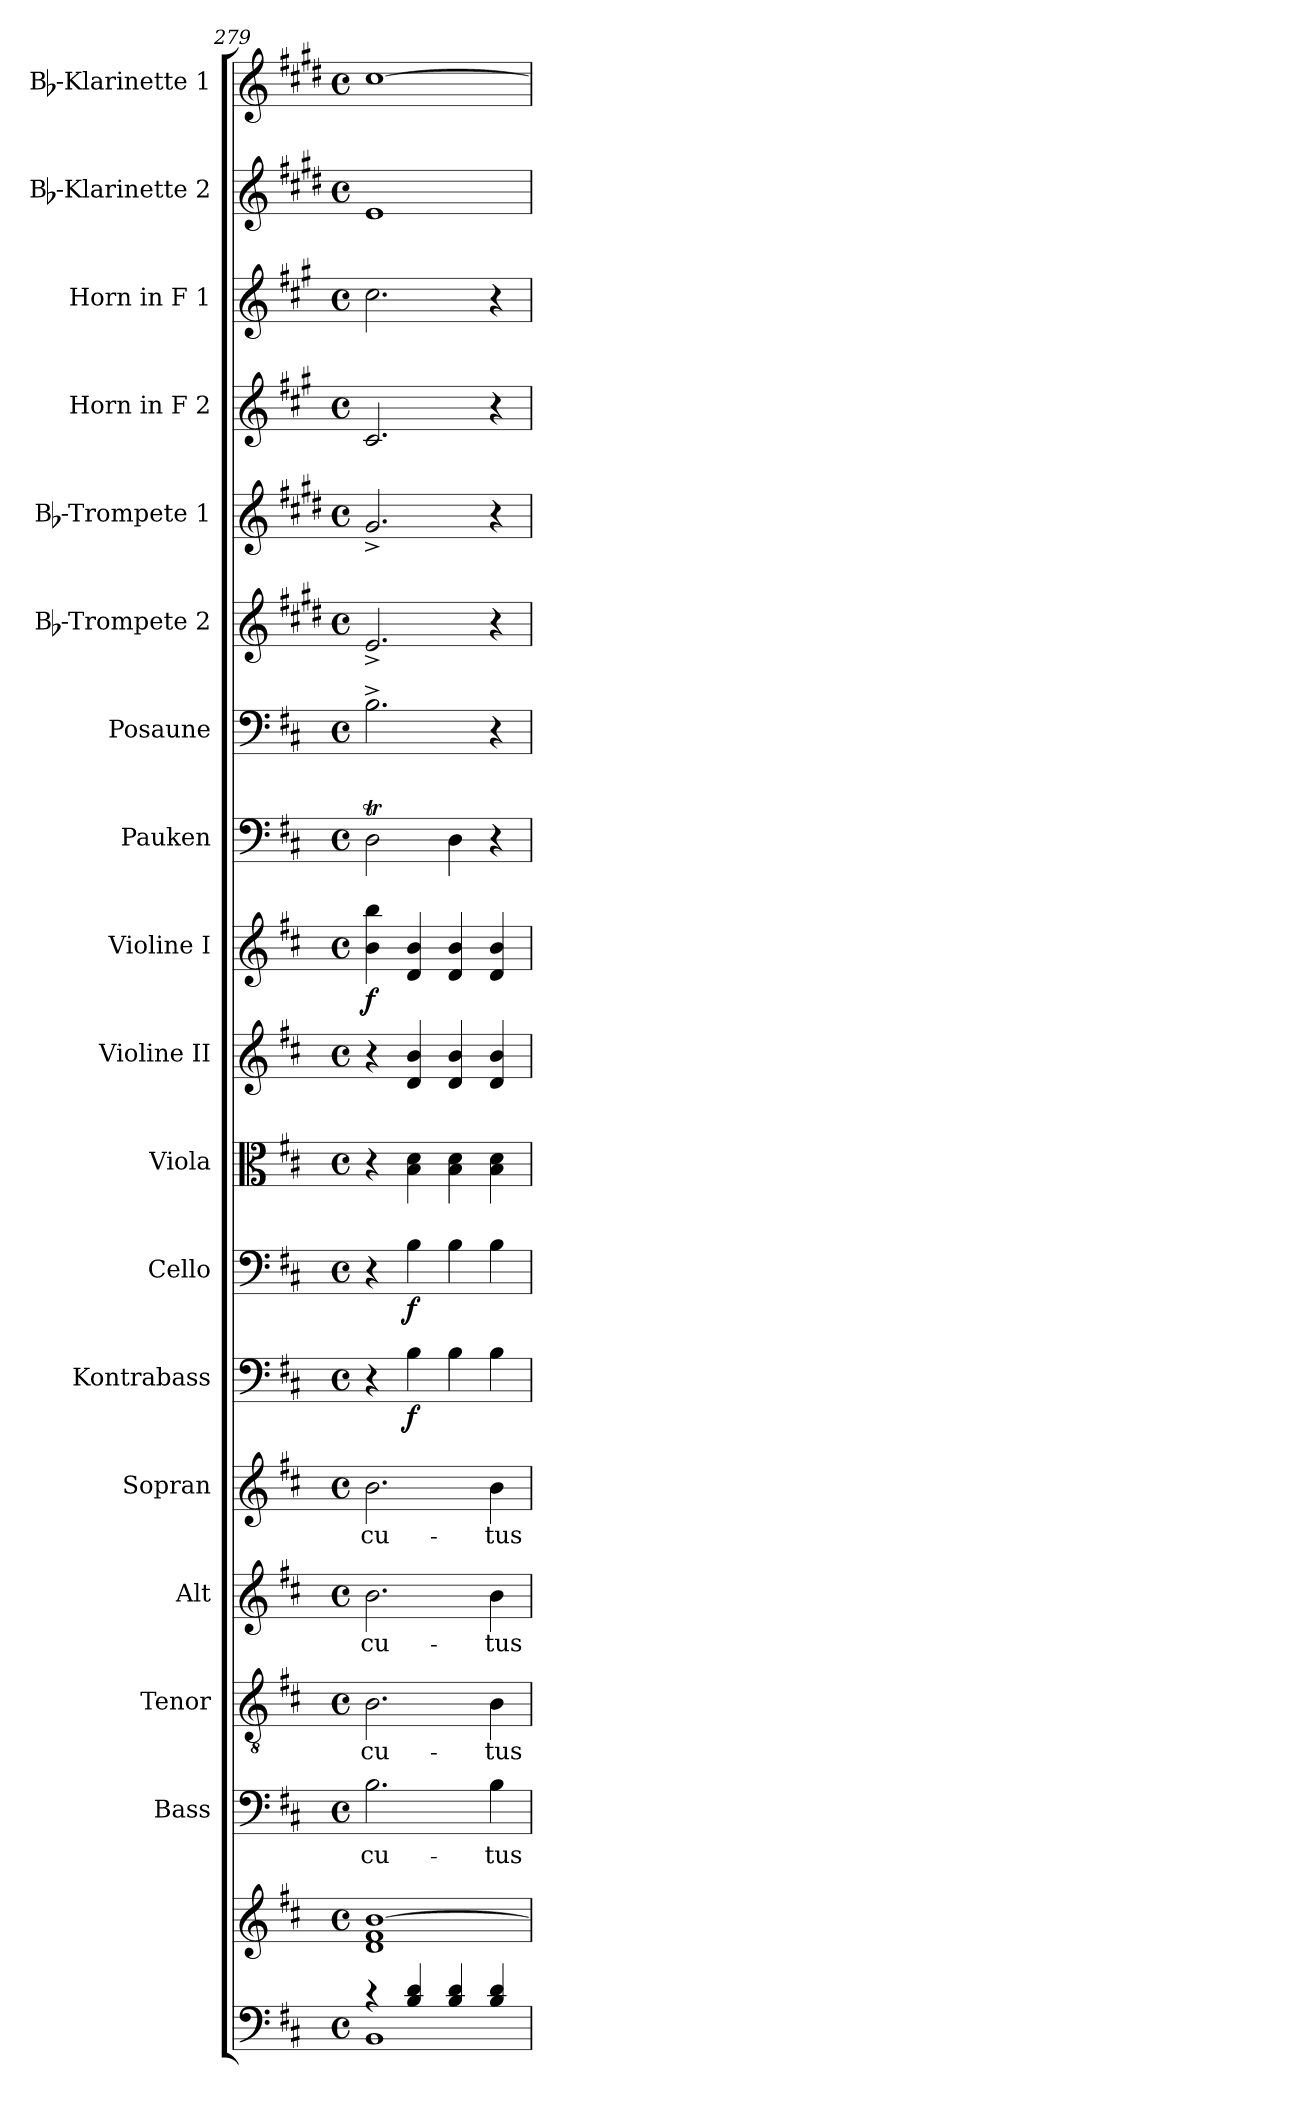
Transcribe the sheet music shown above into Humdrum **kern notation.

**kern	**kern	**kern	**text	**kern	**text	**kern	**text	**kern	**text	**kern	**dynam	**kern	**dynam	**kern	**kern	**kern	**dynam	**kern	**kern	**kern	**kern	**kern	**kern	**kern	**kern
*part18	*part18	*part17	*part17	*part16	*part16	*part15	*part15	*part14	*part14	*part13	*part13	*part12	*part12	*part11	*part10	*part9	*part9	*part8	*part7	*part6	*part5	*part4	*part3	*part2	*part1
*staff19	*staff18	*staff17	*staff17	*staff16	*staff16	*staff15	*staff15	*staff14	*staff14	*staff13	*staff13	*staff12	*staff12	*staff11	*staff10	*staff9	*staff9	*staff8	*staff7	*staff6	*staff5	*staff4	*staff3	*staff2	*staff1
*	*	*I"Bass	*	*I"Tenor	*	*I"Alt	*	*I"Sopran	*	*I"Kontrabass	*	*I"Cello	*	*I"Viola	*I"Violine II	*I"Violine I	*	*I"Pauken	*I"Posaune	*I"Bb-Trompete 2	*I"Bb-Trompete 1	*I"Horn in F 2	*I"Horn in F 1	*I"Bb-Klarinette 2	*I"Bb-Klarinette 1
*	*	*I'B.	*	*I'T.	*	*I'A.	*	*I'S.	*	*I'Kb.	*	*	*	*I'Vla.	*I'Vl. II	*I'Vl. I	*	*I'Pk.	*I'Pos.	*I'Bb Trp. 2	*I'Bb Trp. 1	*	*	*I'Bb Kl. 2	*I'Bb Kl. 1
!!LO:PB:g=z
*clefF4	*clefG2	*clefF4	*	*clefGv2	*	*clefG2	*	*clefG2	*	*clefF4	*	*clefF4	*	*clefC3	*clefG2	*clefG2	*	*clefF4	*clefF4	*clefG2	*clefG2	*clefG2	*clefG2	*clefG2	*clefG2
*	*	*	*	*	*	*	*	*	*	*ITrd7c12	*	*	*	*	*	*	*	*	*	*ITrd1c2	*ITrd1c2	*ITrd4c7	*ITrd4c7	*ITrd1c2	*ITrd1c2
*k[f#c#]	*k[f#c#]	*k[f#c#]	*	*k[f#c#]	*	*k[f#c#]	*	*k[f#c#]	*	*k[f#c#]	*	*k[f#c#]	*	*k[f#c#]	*k[f#c#]	*k[f#c#]	*	*k[f#c#]	*k[f#c#]	*k[f#c#]	*k[f#c#]	*k[f#c#]	*k[f#c#]	*k[f#c#]	*k[f#c#]
*D:	*D:	*D:	*	*D:	*	*D:	*	*D:	*	*D:	*	*D:	*	*D:	*D:	*D:	*	*D:	*D:	*D:	*D:	*D:	*D:	*D:	*D:
*M4/4	*M4/4	*M4/4	*	*M4/4	*	*M4/4	*	*M4/4	*	*M4/4	*	*M4/4	*	*M4/4	*M4/4	*M4/4	*	*M4/4	*M4/4	*M4/4	*M4/4	*M4/4	*M4/4	*M4/4	*M4/4
*met(c)	*met(c)	*met(c)	*	*met(c)	*	*met(c)	*	*met(c)	*	*met(c)	*	*met(c)	*	*met(c)	*met(c)	*met(c)	*	*met(c)	*met(c)	*met(c)	*met(c)	*met(c)	*met(c)	*met(c)	*met(c)
=279	=279	=279	=279	=279	=279	=279	=279	=279	=279	=279	=279	=279	=279	=279	=279	=279	=279	=279	=279	=279	=279	=279	=279	=279	=279
*^	*	*	*	*	*	*	*	*	*	*	*	*	*	*	*	*	*	*	*	*	*	*	*	*	*
!	!	!	!	!LO:LY:b	!	!LO:LY:b	!	!LO:LY:b	!	!LO:LY:b	!	!	!	!	!	!	!	!LO:DY:b	!	!	!	!	!	!	!	!
4rc	1BB	1d 1f# [>1b	2.B\	-cu-	2.B\	-cu-	2.b\	-cu-	2.b\	-cu-	4r	.	4r	.	4r	4r	4b\ 4bb\	f	2DT\	2.B^>\	2.d^</	2.f#^</	2.F#/	2.f#\	1d	[1b
!	!	!	!	!	!	!	!	!	!	!	!	!LO:DY:b	!	!LO:DY:b	!	!	!	!	!	!	!	!	!	!	!	!
4B/ 4d/	.	.	.	.	.	.	.	.	.	.	4BB\	f	4B\	f	4B\ 4d\	4d/ 4b/	4d/ 4b/	.	.	.	.	.	.	.	.	.
4B/ 4d/	.	.	.	.	.	.	.	.	.	.	4BB\	.	4B\	.	4B\ 4d\	4d/ 4b/	4d/ 4b/	.	4D\	.	.	.	.	.	.	.
!	!	!	!	!LO:LY:b	!	!LO:LY:b	!	!LO:LY:b	!	!LO:LY:b	!	!	!	!	!	!	!	!	!	!	!	!	!	!	!	!
4B/ 4d/	.	.	4B\	-tus	4B\	-tus	4b\	-tus	4b\	-tus	4BB\	.	4B\	.	4B\ 4d\	4d/ 4b/	4d/ 4b/	.	4r	4r	4r	4r	4r	4r	.	.
*v	*v	*	*	*	*	*	*	*	*	*	*	*	*	*	*	*	*	*	*	*	*	*	*	*	*	*
=	=	=	=	=	=	=	=	=	=	=	=	=	=	=	=	=	=	=	=	=	=	=	=	=	=
*-	*-	*-	*-	*-	*-	*-	*-	*-	*-	*-	*-	*-	*-	*-	*-	*-	*-	*-	*-	*-	*-	*-	*-	*-	*-
